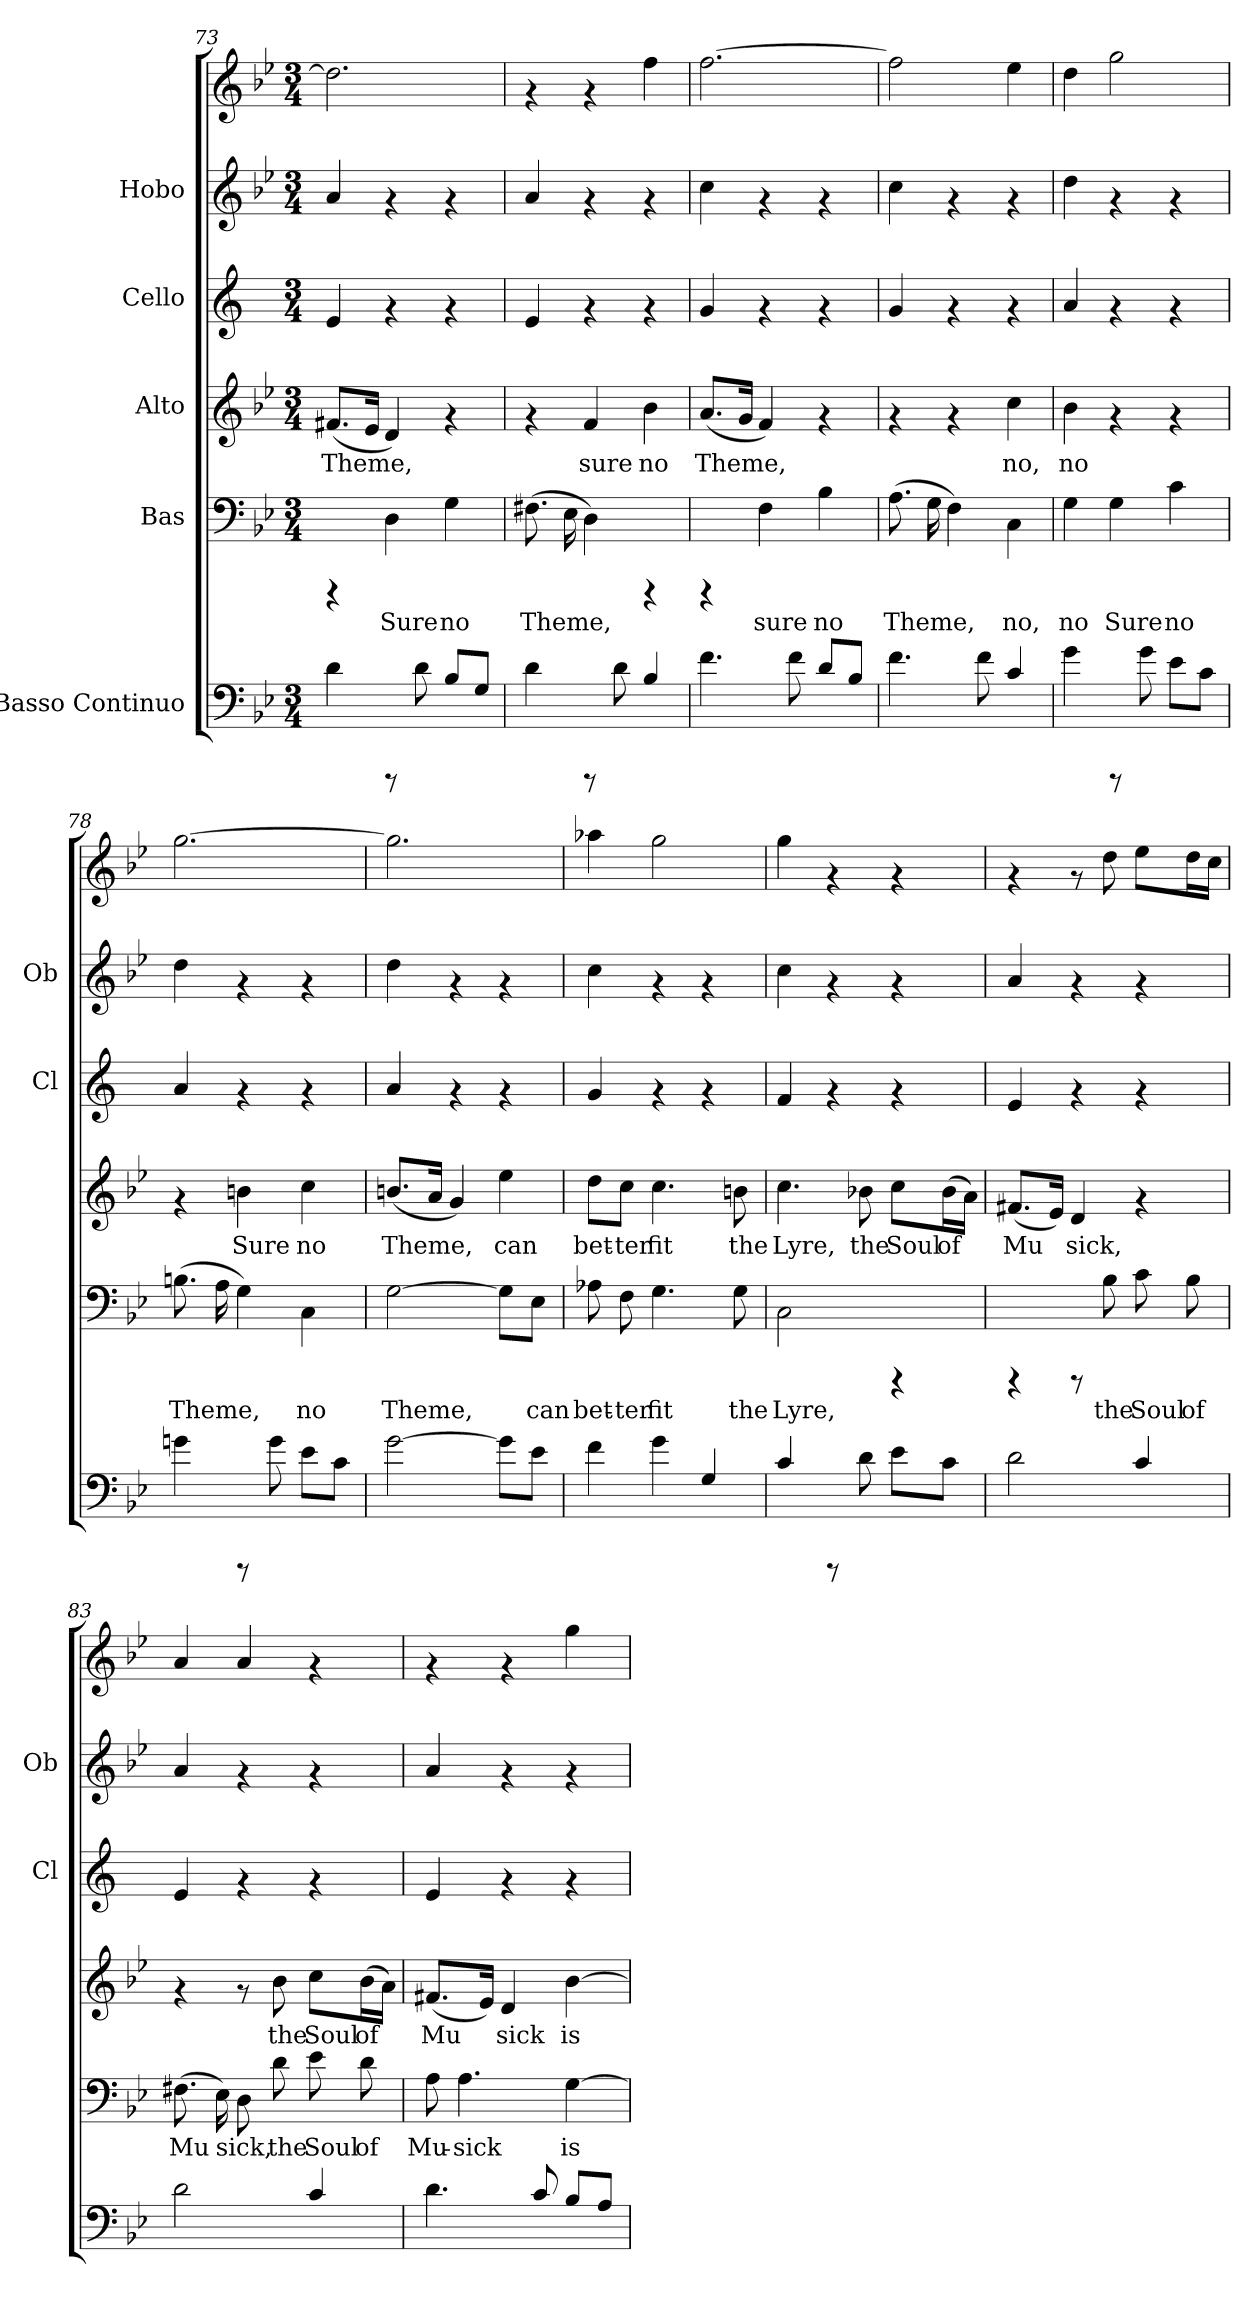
**kern	**kern	**text	**kern	**text	**kern	**kern	**kern
*part5	*part4	*part4	*part3	*part3	*part2	*part1	*part1
*staff6	*staff5	*staff5	*staff4	*staff4	*staff3	*staff2	*staff1
*I"Basso Continuo	*I"Bas	*	*I"Alto	*	*I"Cello	*I"Hobo	*
*	*	*	*	*	*I'Cl	*I'Ob	*
!!LO:LB:g=z
*clefF4	*clefF4	*	*clefG2	*	*clefG2	*clefG2	*clefG2
*ITrd7c12	*	*	*	*	*ITrd1c2	*	*
*k[b-e-]	*k[b-e-]	*	*k[b-e-]	*	*k[b-e-]	*k[b-e-]	*k[b-e-]
*B-:	*B-:	*	*B-:	*	*B-:	*B-:	*B-:
*M3/4	*M3/4	*	*M3/4	*	*M3/4	*M3/4	*M3/4
=73	=73	=73	=73	=73	=73	=73	=73
!	!	!	!	!LO:LY:b:cj	!	!	!
4D\	4rCCC	.	(<8.f#X/L	Theme,	4d/	4a/	2.dd\]
!	!	!	!	!LO:LY:b:cj	!	!	!
.	.	.	16e-/Jk	.	.	.	.
!	!	!LO:LY:b:cj	!	!LO:LY:b:cj	!	!	!
8rCCC	4D\	Sure	4d/)	.	4rf	4rf	.
8D\	.	.	.	.	.	.	.
!	!	!LO:LY:b:cj	!	!	!	!	!
8BB-/L	4G\	no	4rf	.	4rf	4rf	.
8GG/J	.	.	.	.	.	.	.
=74	=74	=74	=74	=74	=74	=74	=74
!	!	!LO:LY:b:cj	!	!	!	!	!
4D\	(>8.F#X\	Theme,	4rf	.	4d/	4a/	4rf
!	!	!LO:LY:b:cj	!	!	!	!	!
.	16E-\	.	.	.	.	.	.
!	!	!LO:LY:b:cj	!	!LO:LY:b:cj	!	!	!
8rCCC	4D\)	.	4f/	sure	4rf	4rf	4rf
8D\	.	.	.	.	.	.	.
!	!	!	!	!LO:LY:b:cj	!	!	!
4BB-/	4rCCC	.	4b-\	no	4rf	4rf	4ff\
=75	=75	=75	=75	=75	=75	=75	=75
!	!	!	!	!LO:LY:b:cj	!	!	!
4.F\	4rCCC	.	(<8.a/L	Theme,	4f/	4cc\	[>2.ff\
!	!	!	!	!LO:LY:b:cj	!	!	!
.	.	.	16g/Jk	.	.	.	.
!	!	!LO:LY:b:cj	!	!LO:LY:b:cj	!	!	!
.	4F\	sure	4f/)	.	4rf	4rf	.
8F\	.	.	.	.	.	.	.
!	!	!LO:LY:b:cj	!	!	!	!	!
8D/L	4B-\	no	4rf	.	4rf	4rf	.
8BB-/J	.	.	.	.	.	.	.
=76	=76	=76	=76	=76	=76	=76	=76
!	!	!LO:LY:b:cj	!	!	!	!	!
4.F\	(>8.A\	Theme,	4rf	.	4f/	4cc\	2ff\]
!	!	!LO:LY:b:cj	!	!	!	!	!
.	16G\	.	.	.	.	.	.
!	!	!LO:LY:b:cj	!	!	!	!	!
.	4F\)	.	4rf	.	4rf	4rf	.
8F\	.	.	.	.	.	.	.
!	!	!LO:LY:b:cj	!	!LO:LY:b:cj	!	!	!
4C/	4C\	no,	4cc\	no,	4rf	4rf	4ee-\
=77	=77	=77	=77	=77	=77	=77	=77
!	!	!LO:LY:b:cj	!	!LO:LY:b:cj	!	!	!
4G\	4G\	no	4b-\	no	4g/	4dd\	4dd\
!	!	!LO:LY:b:cj	!	!	!	!	!
8rCCC	4G\	Sure	4rf	.	4rf	4rf	2gg\
8G\	.	.	.	.	.	.	.
!	!	!LO:LY:b:cj	!	!	!	!	!
8E-\L	4c\	no	4rf	.	4rf	4rf	.
8C\J	.	.	.	.	.	.	.
!!LO:PB:g=z
=78	=78	=78	=78	=78	=78	=78	=78
!	!	!LO:LY:b:cj	!	!	!	!	!
4Gn\	(>8.Bn\	Theme,	4rf	.	4g/	4dd\	[>2.gg\
!	!	!LO:LY:b:cj	!	!	!	!	!
.	16A\	.	.	.	.	.	.
!	!	!LO:LY:b:cj	!	!LO:LY:b:cj	!	!	!
8rCCC	4G\)	.	4bn\	Sure	4rf	4rf	.
8G\	.	.	.	.	.	.	.
!	!	!LO:LY:b:cj	!	!LO:LY:b:cj	!	!	!
8E-\L	4C\	no	4cc\	no	4rf	4rf	.
8C\J	.	.	.	.	.	.	.
=79	=79	=79	=79	=79	=79	=79	=79
!	!	!LO:LY:b:cj	!	!LO:LY:b:cj	!	!	!
[>2G\	[>2G\	Theme,	(>8.bn/L	Theme,	4g/	4dd\	2.gg\]
!	!	!	!	!LO:LY:b:cj	!	!	!
.	.	.	16a/Jk	.	.	.	.
!	!	!	!	!LO:LY:b:cj	!	!	!
.	.	.	4g/)	.	4rf	4rf	.
!	!	!LO:LY:b:cj	!	!LO:LY:b:cj	!	!	!
8G\L]	8G\L]	.	4ee-\	can	4rf	4rf	.
!	!	!LO:LY:b:cj	!	!	!	!	!
8E-\J	8E-\J	can	.	.	.	.	.
=80	=80	=80	=80	=80	=80	=80	=80
!	!	!LO:LY:b:cj	!	!LO:LY:b:cj	!	!	!
4F\	8A-X\	bet-	8dd\L	bet-	4f/	4cc\	4aa-X\
!	!	!LO:LY:b:cj	!	!LO:LY:b:cj	!	!	!
.	8F\	-ter	8cc\J	-ter	.	.	.
!	!	!LO:LY:b:cj	!	!LO:LY:b:cj	!	!	!
4G\	4.G\	fit	4.cc\	fit	4rf	4rf	2gg\
4GG/	.	.	.	.	4rf	4rf	.
!	!	!LO:LY:b:cj	!	!LO:LY:b:cj	!	!	!
.	8G\	the	8bn\	the	.	.	.
=81	=81	=81	=81	=81	=81	=81	=81
!	!	!LO:LY:b:cj	!	!LO:LY:b:cj	!	!	!
4C/	2C\	Lyre,	4.cc\	Lyre,	4e-/	4cc\	4gg\
8rCCC	.	.	.	.	4rf	4rf	4rf
!	!	!	!	!LO:LY:b:cj	!	!	!
8D\	.	.	8b-X\	the	.	.	.
!	!	!	!	!LO:LY:b:cj	!	!	!
8E-\L	4rCCC	.	8cc\L	Soul	4rf	4rf	4rf
!	!	!	!	!LO:LY:b:cj	!	!	!
8C\J	.	.	(>16b-\L	of	.	.	.
!	!	!	!	!LO:LY:b:cj	!	!	!
.	.	.	16a\JJ)	.	.	.	.
!!LO:LB:g=z
=82	=82	=82	=82	=82	=82	=82	=82
!	!	!	!	!LO:LY:b:cj	!	!	!
2D\	4rCCC	.	(<8.f#X/L	Mu-	4d/	4a/	4rf
!	!	!	!	!LO:LY:b:cj	!	!	!
.	.	.	16e-/Jk)	-	.	.	.
!	!	!	!	!LO:LY:b:cj	!	!	!
.	8rCCC	.	4d/	sick,	4rf	4rf	8rf
!	!	!LO:LY:b:cj	!	!	!	!	!
.	8B-\	the	.	.	.	.	8dd\
!	!	!LO:LY:b:cj	!	!	!	!	!
4C/	8c\	Soul	4rf	.	4rf	4rf	8ee-\L
!	!	!LO:LY:b:cj	!	!	!	!	!
.	8B-\	of	.	.	.	.	16dd\L
.	.	.	.	.	.	.	16cc\JJ
=83	=83	=83	=83	=83	=83	=83	=83
!	!	!LO:LY:b:cj	!	!	!	!	!
2D\	(>8.F#X\	Mu-	4rf	.	4d/	4a/	4a/
!	!	!LO:LY:b:cj	!	!	!	!	!
.	16E-\)	-	.	.	.	.	.
!	!	!LO:LY:b:cj	!	!	!	!	!
.	8D\	sick,	8rf	.	4rf	4rf	4a/
!	!	!LO:LY:b:cj	!	!LO:LY:b:cj	!	!	!
.	8d\	the	8b-\	the	.	.	.
!	!	!LO:LY:b:cj	!	!LO:LY:b:cj	!	!	!
4C/	8e-\	Soul	8cc\L	Soul	4rf	4rf	4rf
!	!	!LO:LY:b:cj	!	!LO:LY:b:cj	!	!	!
.	8d\	of	(>16b-\L	of	.	.	.
!	!	!	!	!LO:LY:b:cj	!	!	!
.	.	.	16a\JJ)	.	.	.	.
=84	=84	=84	=84	=84	=84	=84	=84
!	!	!LO:LY:b:cj	!	!LO:LY:b:cj	!	!	!
4.D\	8A\	Mu-	(<8.f#X/L	Mu-	4d/	4a/	4rf
!	!	!LO:LY:b:cj	!	!	!	!	!
.	4.A\	-sick	.	.	.	.	.
!	!	!	!	!LO:LY:b:cj	!	!	!
.	.	.	16e-/Jk)	-	.	.	.
!	!	!	!	!LO:LY:b:cj	!	!	!
.	.	.	4d/	sick	4rf	4rf	4rf
8C/	.	.	.	.	.	.	.
!	!	!LO:LY:b:cj	!	!LO:LY:b:cj	!	!	!
8BB-/L	[>4G\	is	[>4b-\	is	4rf	4rf	4gg\
8AA/J	.	.	.	.	.	.	.
=	=	=	=	=	=	=	=
*-	*-	*-	*-	*-	*-	*-	*-
